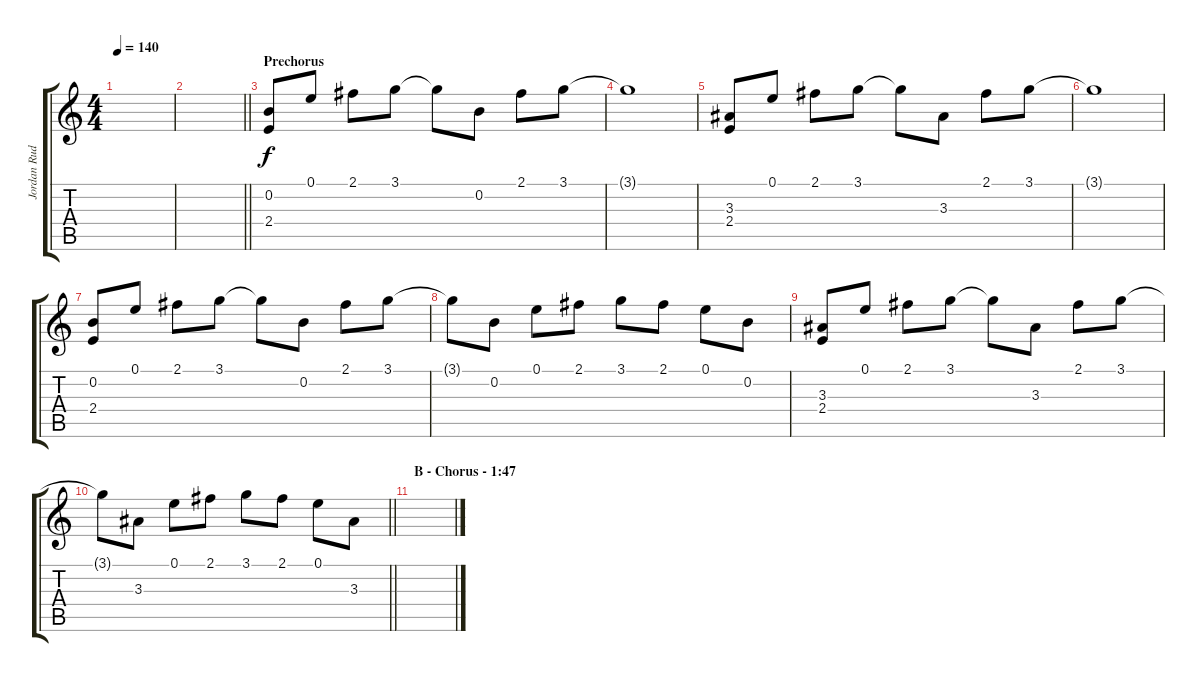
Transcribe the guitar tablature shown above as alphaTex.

\track ("Jordan Rudess - Overdub 2" "Jordan Rud") {instrument acousticguitarsteel}
\staff {score tabs}
\tuning (E4 B3 G3 D3 A2 E2) {hide}
\ts (4 4)
\tempo 140
\clef g2
\ks c
|
\barLineRight lightlight
|
\section ("" "Prechorus")
(0.2 2.4).8{instrument acousticguitarnylon} 0.1.8 2.1.8 3.1.8 3.1{t}.8 0.2.8 2.1.8 3.1.8 |
3.1{t}.1 |
(3.3 2.4).8 0.1.8 2.1.8 3.1.8 3.1{t}.8 3.3.8 2.1.8 3.1.8 |
3.1{t}.1 |
(0.2 2.4).8 0.1.8 2.1.8 3.1.8 3.1{t}.8 0.2.8 2.1.8 3.1.8 |
3.1{t}.8 0.2.8 0.1.8 2.1.8 3.1.8 2.1.8 0.1.8 0.2.8 |
(3.3 2.4).8 0.1.8 2.1.8 3.1.8 3.1{t}.8 3.3.8 2.1.8 3.1.8 |
\barLineRight lightlight
3.1{t}.8 3.3.8 0.1.8 2.1.8 3.1.8 2.1.8 0.1.8 3.3.8 |
\section ("" "B - Chorus - 1:47")
